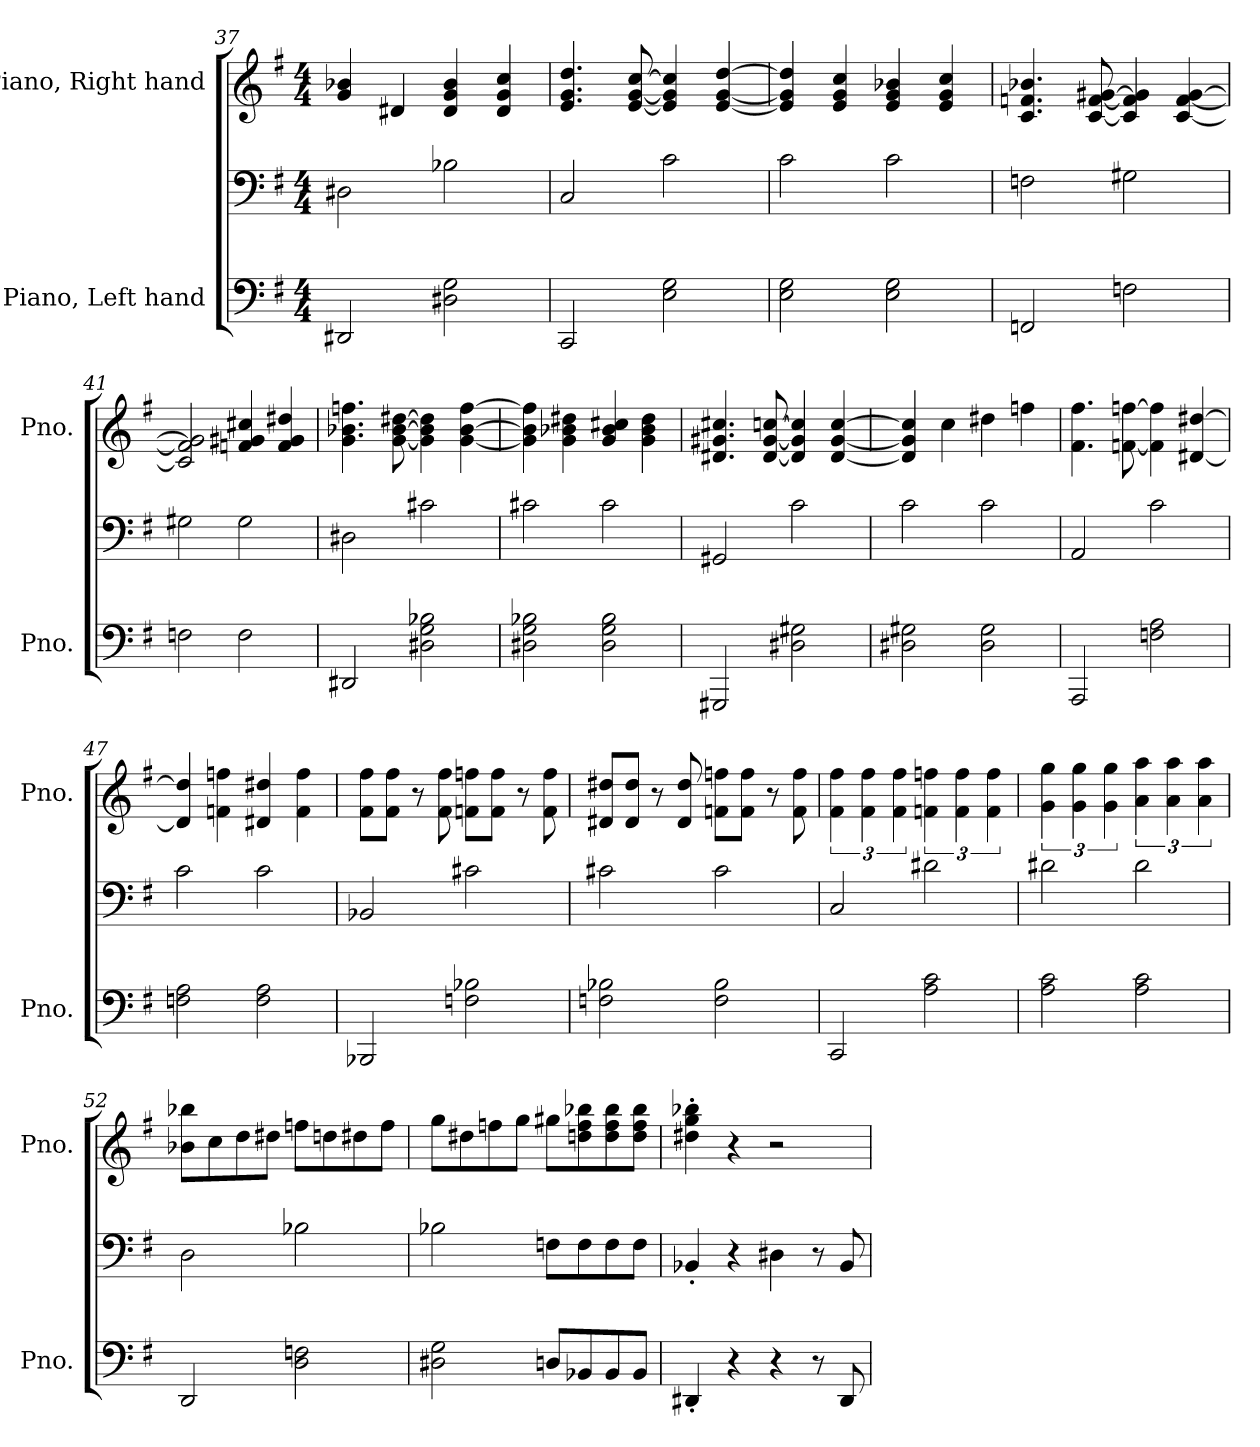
**kern	**kern	**kern
*part2	*part2	*part1
*staff3	*staff2	*staff1
*I"Piano, Left hand	*	*I"Piano, Right hand
*I'Pno.	*	*I'Pno.
*clefF4	*clefF4	*clefG2
*k[f#]	*k[f#]	*k[f#]
*M4/4	*M4/4	*M4/4
=37	=37	=37
2DD#X/	2D#X\	4g/ 4b-X/
.	.	4d#X/
2D#X\ 2G\	2B-X\	4d#/ 4g/ 4b-/
.	.	4d#/ 4g/ 4cc/
=38	=38	=38
2CC/	2C/	4.e/ 4.g/ 4.dd/
.	.	[8e/ [8g/ [8cc/
2E\ 2G\	2c\	4e/] 4g/] 4cc/]
.	.	[4e/ [4g/ [4dd/
=39	=39	=39
2E\ 2G\	2c\	4e/] 4g/] 4dd/]
.	.	4e/ 4g/ 4cc/
2E\ 2G\	2c\	4e/ 4g/ 4b-X/
.	.	4e/ 4g/ 4cc/
=40	=40	=40
2FFn/	2Fn\	4.c/ 4.fn/ 4.b-X/
.	.	[8c/ [8f/ [8g#X/
2Fn\	2G#X\	4c/] 4f/] 4g#/]
.	.	[4c/ [4f/ [4g#/
!!LO:PB:g=z
=41	=41	=41
2Fn\	2G#X\	2c/] 2f/] 2g#/]
2F\	2G#\	4fn/ 4g#X/ 4cc#X/
.	.	4f/ 4g#/ 4dd#X/
=42	=42	=42
2DD#X/	2D#X\	4.g\ 4.b-X\ 4.ffn\
.	.	[8g\ [8b-\ [8dd#X\
2D#X\ 2G\ 2B-X\	2c#X\	4g\] 4b-\] 4dd#\]
.	.	[4g\ [4b-\ [4ff\
=43	=43	=43
2D#X\ 2G\ 2B-X\	2c#X\	4g\] 4b-\] 4ff\]
.	.	4g\ 4b-X\ 4dd#X\
2D#\ 2G\ 2B-\	2c#\	4g/ 4b-/ 4cc#X/
.	.	4g\ 4b-\ 4dd#\
=44	=44	=44
2GGG#X/	2GG#X/	4.d#X/ 4.g#X/ 4.cc#X/
.	.	[8d#/ [8g#/ [8ccn/
2D#X\ 2G#X\	2c\	4d#/] 4g#/] 4cc/]
.	.	[4d#/ [4g#/ [4cc/
=45	=45	=45
2D#X\ 2G#X\	2c\	4d#/] 4g#/] 4cc/]
.	.	4cc\
2D#\ 2G#\	2c\	4dd#X\
.	.	4ffn\
!!LO:LB:g=z
=46	=46	=46
2AAA/	2AA/	4.f#\ 4.ff#\
.	.	[8fn\ [8ffn\
2Fn\ 2A\	2c\	4f\] 4ff\]
.	.	[4d#X/ [4dd#X/
=47	=47	=47
2Fn\ 2A\	2c\	4d#/] 4dd#/]
.	.	4fn\ 4ffn\
2F\ 2A\	2c\	4d#X/ 4dd#X/
.	.	4f\ 4ff\
=48	=48	=48
2BBB-X/	2BB-X/	8f#\ 8ff#\L
.	.	8f#\ 8ff#\J
.	.	8r
.	.	8f#\ 8ff#\
2Fn\ 2B-X\	2c#X\	8fn\ 8ffn\L
.	.	8f\ 8ff\J
.	.	8r
.	.	8f\ 8ff\
=49	=49	=49
2Fn\ 2B-X\	2c#X\	8d#X/ 8dd#X/L
.	.	8d#/ 8dd#/J
.	.	8r
.	.	8d#/ 8dd#/
2F\ 2B-\	2c#\	8fn\ 8ffn\L
.	.	8f\ 8ff\J
.	.	8r
.	.	8f\ 8ff\
=50	=50	=50
2CC/	2C/	6f#\ 6ff#\
.	.	6f#\ 6ff#\
.	.	6f#\ 6ff#\
2A\ 2c\	2d#X\	6fn\ 6ffn\
.	.	6f\ 6ff\
.	.	6f\ 6ff\
!!LO:LB:g=z
=51	=51	=51
2A\ 2c\	2d#X\	6g\ 6gg\
.	.	6g\ 6gg\
.	.	6g\ 6gg\
2A\ 2c\	2d#\	6a\ 6aa\
.	.	6a\ 6aa\
.	.	6a\ 6aa\
=52	=52	=52
2DD/	2D\	8b-X\ 8bb-X\L
.	.	8cc\
.	.	8dd\
.	.	8dd#X\J
2D\ 2Fn\	2B-X\	8ffn\L
.	.	8ddn\
.	.	8dd#X\
.	.	8ff\J
=53	=53	=53
2D#X\ 2G\	2B-X\	8gg\L
.	.	8dd#X\
.	.	8ffn\
.	.	8gg\J
8Dn/L	8Fn\L	8gg#X\L
8BB-X/	8F\	8ddn\ 8ff\ 8bb-X\
8BB-/	8F\	8dd\ 8ff\ 8bb-\
8BB-/J	8F\J	8dd\ 8ff\ 8bb-\J
=54	=54	=54
4DD#X'/	4BB-X'/	4dd#X\' 4gg\' 4bb-X\'
4r	4r	4r
4r	4D#X\	2r
8r	8r	.
8DD#/	8BB-/	.
=	=	=
*-	*-	*-
